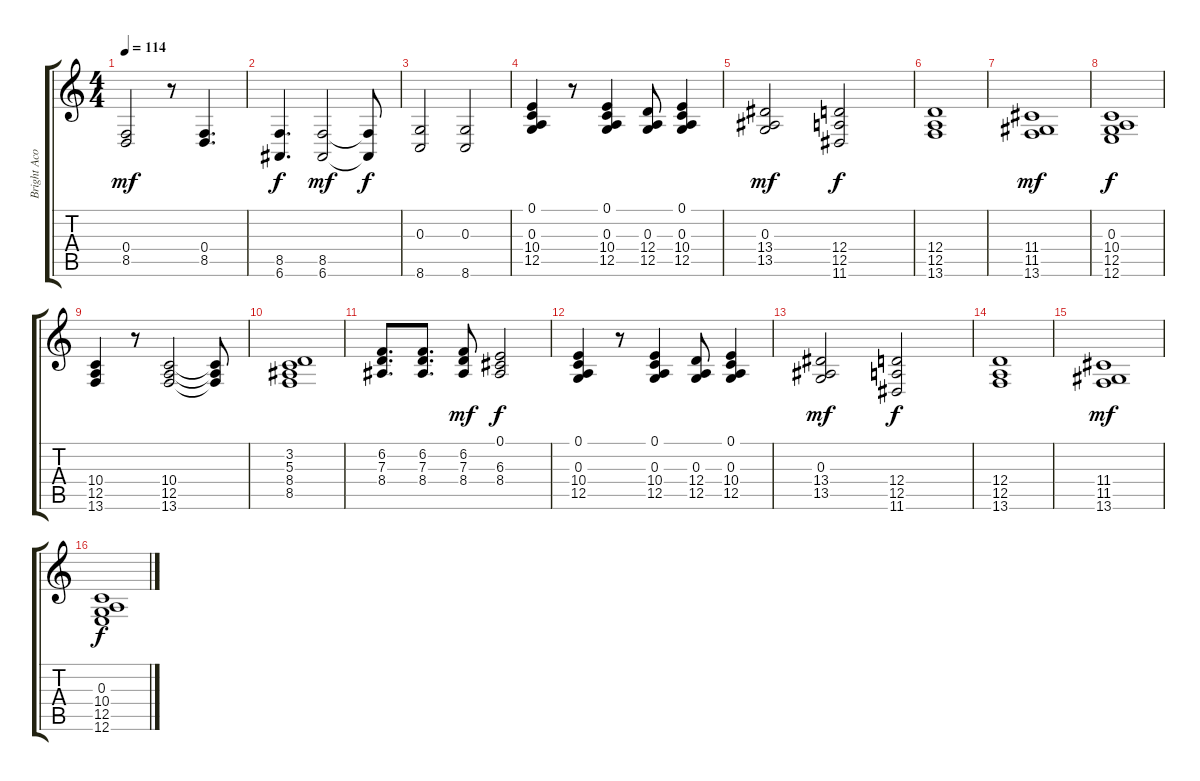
\track ("Bright Acoustic Piano" "Bright Aco") {instrument brightacousticpiano}
\staff {score tabs}
\tuning (E4 B3 G3 D3 A2 E2) {hide}
\ts (4 4)
\tempo 114
\clef g2
\ks c
(0.4 8.5).2{dy mf} r.8 (0.4 8.5).4{d} |
(8.5 6.6).4{d dy f} (8.5 6.6).2{dy mf} (8.5{t} 6.6{t}).8{dy f} |
(0.3 8.6).2 (0.3 8.6).2 |
(0.1 0.3 10.4 12.5).4 r.8 (0.1 0.3 10.4 12.5).4 (0.3 12.4 12.5).8 (0.1 0.3 10.4 12.5).4 |
(0.3 13.4 13.5).2{dy mf} (12.4 12.5 11.6).2{dy f} |
(12.4 12.5 13.6).1 |
(11.4 11.5 13.6).1{dy mf} |
(0.3 10.4 12.5 12.6).1{dy f} |
(10.4 12.5 13.6).4 r.8 (10.4 12.5 13.6).2 (10.4{t} 12.5{t} 13.6{t}).8 |
(3.2 5.3 8.4 8.5).1 |
(6.2 7.3 8.4).8{d} (6.2 7.3 8.4).8{d} (6.2 7.3 8.4).8{dy mf} (0.1 6.3 8.4).2{dy f} |
(0.1 0.3 10.4 12.5).4 r.8 (0.1 0.3 10.4 12.5).4 (0.3 12.4 12.5).8 (0.1 0.3 10.4 12.5).4 |
(0.3 13.4 13.5).2{dy mf} (12.4 12.5 11.6).2{dy f} |
(12.4 12.5 13.6).1 |
(11.4 11.5 13.6).1{dy mf} |
(0.3 10.4 12.5 12.6).1{dy f}
